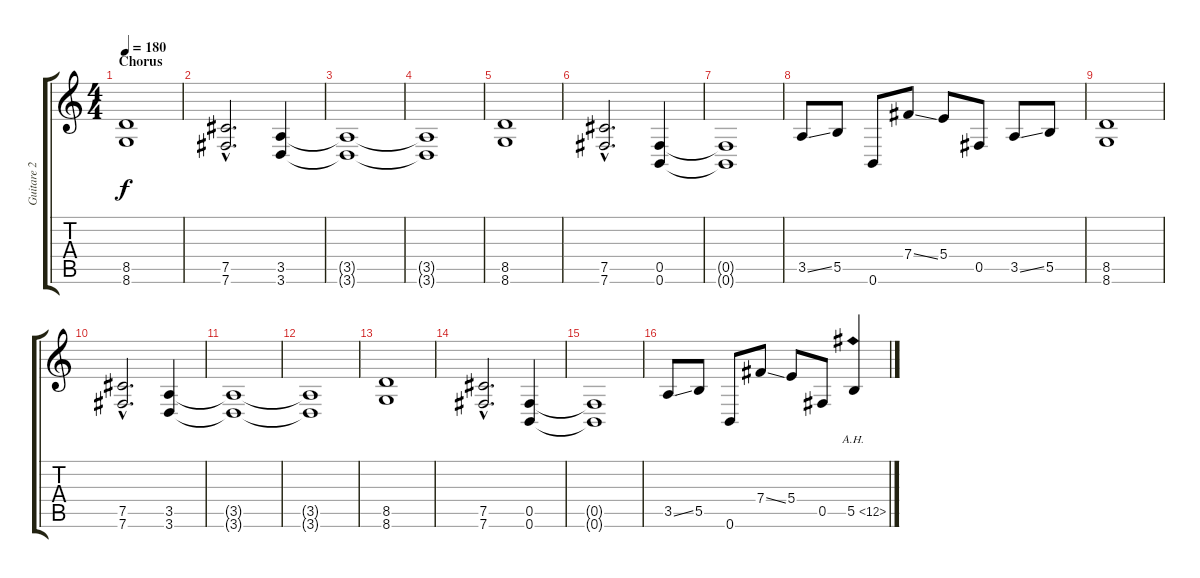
\track ("Guitare 2" "Guitare 2") {instrument distortionguitar}
\staff {score tabs}
\tuning (Db4 Ab3 E3 B2 Gb2 B1) {hide}
\ts (4 4)
\section ("" "Chorus")
\tempo 180
\clef g2
\ks c
(8.5 8.6).1{dy f} |
(7.5{hac} 7.6{hac}).2{d} (3.5 3.6).4 |
(3.5{t} 3.6{t}).1 |
(3.5{t} 3.6{t}).1 |
(8.5 8.6).1 |
(7.5{hac} 7.6{hac}).2{d} (0.5 0.6).4 |
(0.5{t} 0.6{t}).1 |
3.5{ss}.8 5.5.8 0.6.8 7.4{ss}.8 5.4.8 0.5.8 3.5{ss}.8 5.5.8 |
(8.5 8.6).1 |
(7.5{hac} 7.6{hac}).2{d} (3.5 3.6).4 |
(3.5{t} 3.6{t}).1 |
(3.5{t} 3.6{t}).1 |
(8.5 8.6).1 |
(7.5{hac} 7.6{hac}).2{d} (0.5 0.6).4 |
(0.5{t} 0.6{t}).1 |
3.5{ss}.8 5.5.8 0.6.8 7.4{ss}.8 5.4.8 0.5.8 5.5{ah 7}.4
